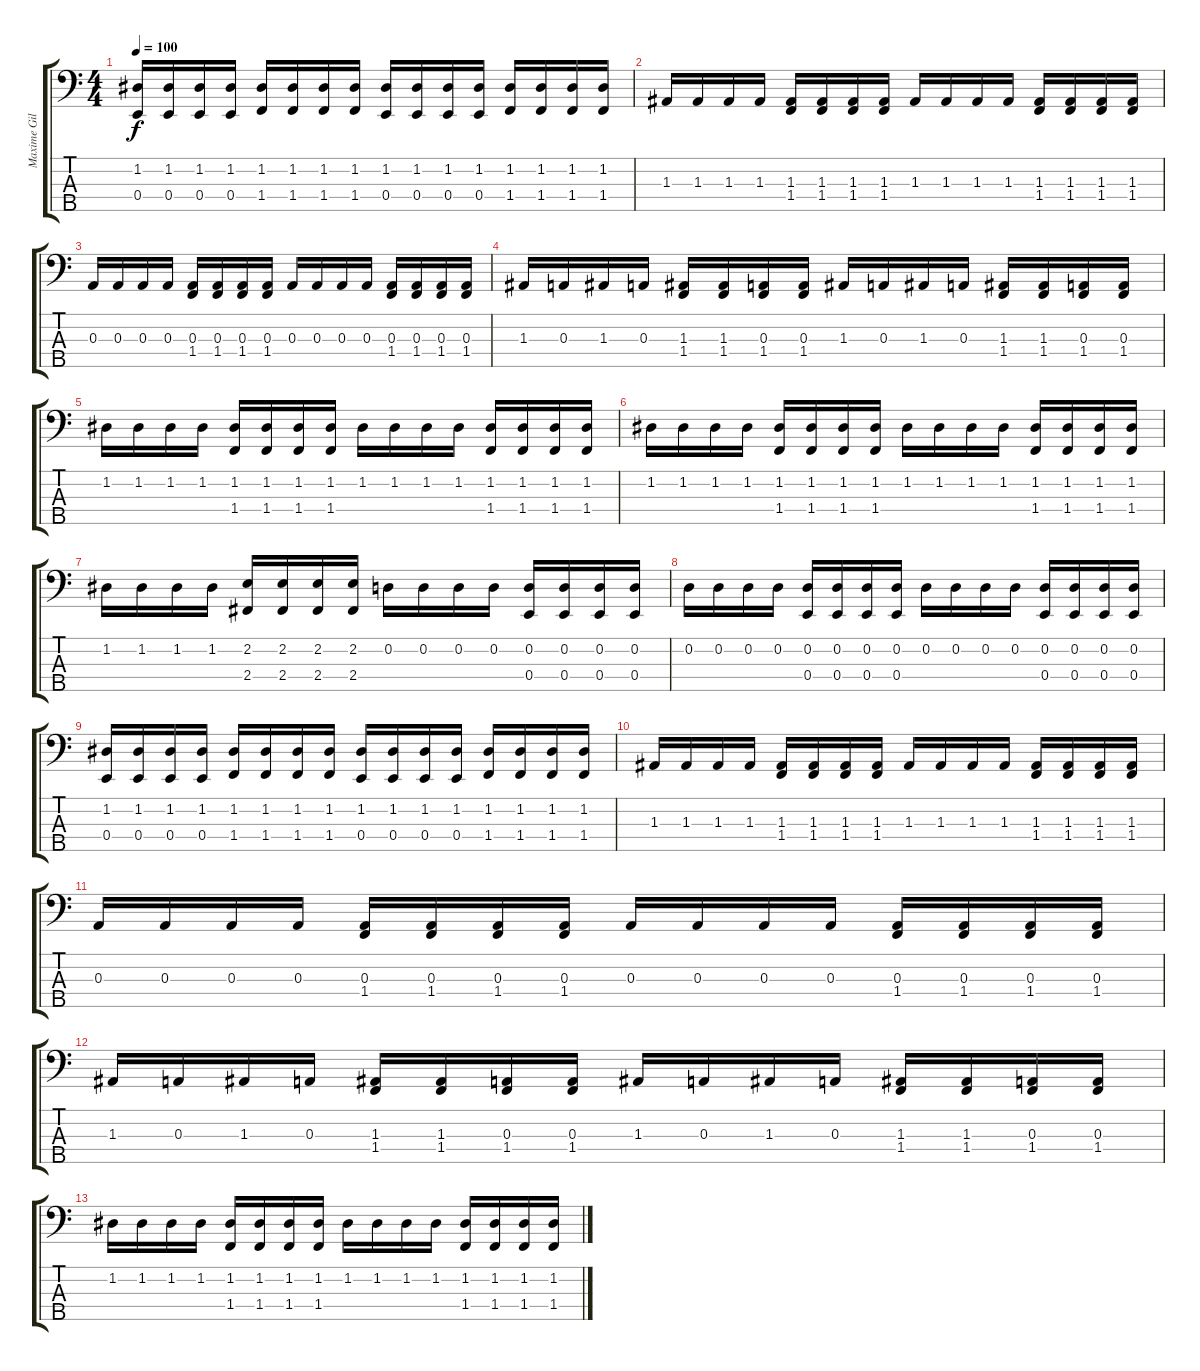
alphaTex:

\track ("Maxime Gilliers (Basse)" "Maxime Gil") {instrument electricbassfinger}
\staff {score tabs}
\tuning (G2 D2 A1 E1 B0) {hide}
\ts (4 4)
\tempo 100
\clef f4
\ks c
(1.2 0.4).16{dy f} (1.2 0.4).16 (1.2 0.4).16 (1.2 0.4).16 (1.2 1.4).16 (1.2 1.4).16 (1.2 1.4).16 (1.2 1.4).16 (1.2 0.4).16 (1.2 0.4).16 (1.2 0.4).16 (1.2 0.4).16 (1.2 1.4).16 (1.2 1.4).16 (1.2 1.4).16 (1.2 1.4).16 |
1.3.16 1.3.16 1.3.16 1.3.16 (1.3 1.4).16 (1.3 1.4).16 (1.3 1.4).16 (1.3 1.4).16 1.3.16 1.3.16 1.3.16 1.3.16 (1.3 1.4).16 (1.3 1.4).16 (1.3 1.4).16 (1.3 1.4).16 |
0.3.16 0.3.16 0.3.16 0.3.16 (0.3 1.4).16 (0.3 1.4).16 (0.3 1.4).16 (0.3 1.4).16 0.3.16 0.3.16 0.3.16 0.3.16 (0.3 1.4).16 (0.3 1.4).16 (0.3 1.4).16 (0.3 1.4).16 |
1.3.16 0.3.16 1.3.16 0.3.16 (1.3 1.4).16 (1.3 1.4).16 (0.3 1.4).16 (0.3 1.4).16 1.3.16 0.3.16 1.3.16 0.3.16 (1.3 1.4).16 (1.3 1.4).16 (0.3 1.4).16 (0.3 1.4).16 |
1.2.16 1.2.16 1.2.16 1.2.16 (1.2 1.4).16 (1.2 1.4).16 (1.2 1.4).16 (1.2 1.4).16 1.2.16 1.2.16 1.2.16 1.2.16 (1.2 1.4).16 (1.2 1.4).16 (1.2 1.4).16 (1.2 1.4).16 |
1.2.16 1.2.16 1.2.16 1.2.16 (1.2 1.4).16 (1.2 1.4).16 (1.2 1.4).16 (1.2 1.4).16 1.2.16 1.2.16 1.2.16 1.2.16 (1.2 1.4).16 (1.2 1.4).16 (1.2 1.4).16 (1.2 1.4).16 |
1.2.16 1.2.16 1.2.16 1.2.16 (2.2 2.4).16 (2.2 2.4).16 (2.2 2.4).16 (2.2 2.4).16 0.2.16 0.2.16 0.2.16 0.2.16 (0.2 0.4).16 (0.2 0.4).16 (0.2 0.4).16 (0.2 0.4).16 |
0.2.16 0.2.16 0.2.16 0.2.16 (0.2 0.4).16 (0.2 0.4).16 (0.2 0.4).16 (0.2 0.4).16 0.2.16 0.2.16 0.2.16 0.2.16 (0.2 0.4).16 (0.2 0.4).16 (0.2 0.4).16 (0.2 0.4).16 |
(1.2 0.4).16 (1.2 0.4).16 (1.2 0.4).16 (1.2 0.4).16 (1.2 1.4).16 (1.2 1.4).16 (1.2 1.4).16 (1.2 1.4).16 (1.2 0.4).16 (1.2 0.4).16 (1.2 0.4).16 (1.2 0.4).16 (1.2 1.4).16 (1.2 1.4).16 (1.2 1.4).16 (1.2 1.4).16 |
1.3.16 1.3.16 1.3.16 1.3.16 (1.3 1.4).16 (1.3 1.4).16 (1.3 1.4).16 (1.3 1.4).16 1.3.16 1.3.16 1.3.16 1.3.16 (1.3 1.4).16 (1.3 1.4).16 (1.3 1.4).16 (1.3 1.4).16 |
0.3.16 0.3.16 0.3.16 0.3.16 (0.3 1.4).16 (0.3 1.4).16 (0.3 1.4).16 (0.3 1.4).16 0.3.16 0.3.16 0.3.16 0.3.16 (0.3 1.4).16 (0.3 1.4).16 (0.3 1.4).16 (0.3 1.4).16 |
1.3.16 0.3.16 1.3.16 0.3.16 (1.3 1.4).16 (1.3 1.4).16 (0.3 1.4).16 (0.3 1.4).16 1.3.16 0.3.16 1.3.16 0.3.16 (1.3 1.4).16 (1.3 1.4).16 (0.3 1.4).16 (0.3 1.4).16 |
1.2.16 1.2.16 1.2.16 1.2.16 (1.2 1.4).16 (1.2 1.4).16 (1.2 1.4).16 (1.2 1.4).16 1.2.16 1.2.16 1.2.16 1.2.16 (1.2 1.4).16 (1.2 1.4).16 (1.2 1.4).16 (1.2 1.4).16
